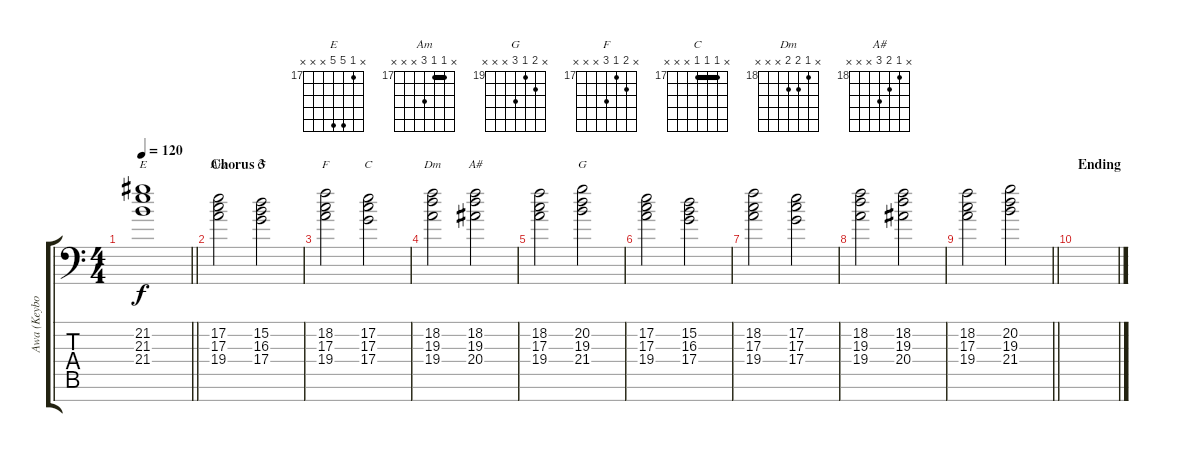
\track ("Awa (Keyboard Church Organ)" "Awa (Keybo") {instrument churchorgan}
\staff {score tabs}
\tuning (E4 B3 G3 D3 A2 E2 A0) {hide}
\chord ("E" x 17 21 21 x x x) {firstfret 17}
\chord ("Am" x 17 17 19 x x x) {firstfret 17 barre 17}
\chord ("G" x 15 16 17 x x x) {firstfret 15}
\chord ("F" x 18 17 19 x x x) {firstfret 17}
\chord ("C" x 17 17 17 x x x) {firstfret 17 barre 17}
\chord ("Dm" x 18 19 19 x x x) {firstfret 18}
\chord ("A#" x 18 19 20 x x x) {firstfret 18}
\chord ("G" x 20 19 21 x x x) {firstfret 19}
\ts (4 4)
\tempo 120
\clef f4
\barLineRight lightlight
\ks c
(21.2 21.3 21.4).1{ch "E" dy f} |
\section ("" "Chorus 3")
(17.2 17.3 19.4).2{ch "Am"} (15.2 16.3 17.4).2{ch "G"} |
(18.2 17.3 19.4).2{ch "F"} (17.2 17.3 17.4).2{ch "C"} |
(18.2 19.3 19.4).2{ch "Dm"} (18.2 19.3 20.4).2{ch "A#"} |
(18.2 17.3 19.4).2 (20.2 19.3 21.4).2{ch "G"} |
(17.2 17.3 19.4).2 (15.2 16.3 17.4).2 |
(18.2 17.3 19.4).2 (17.2 17.3 17.4).2 |
(18.2 19.3 19.4).2 (18.2 19.3 20.4).2 |
\barLineRight lightlight
(18.2 17.3 19.4).2 (20.2 19.3 21.4).2 |
\section ("" "Ending")
